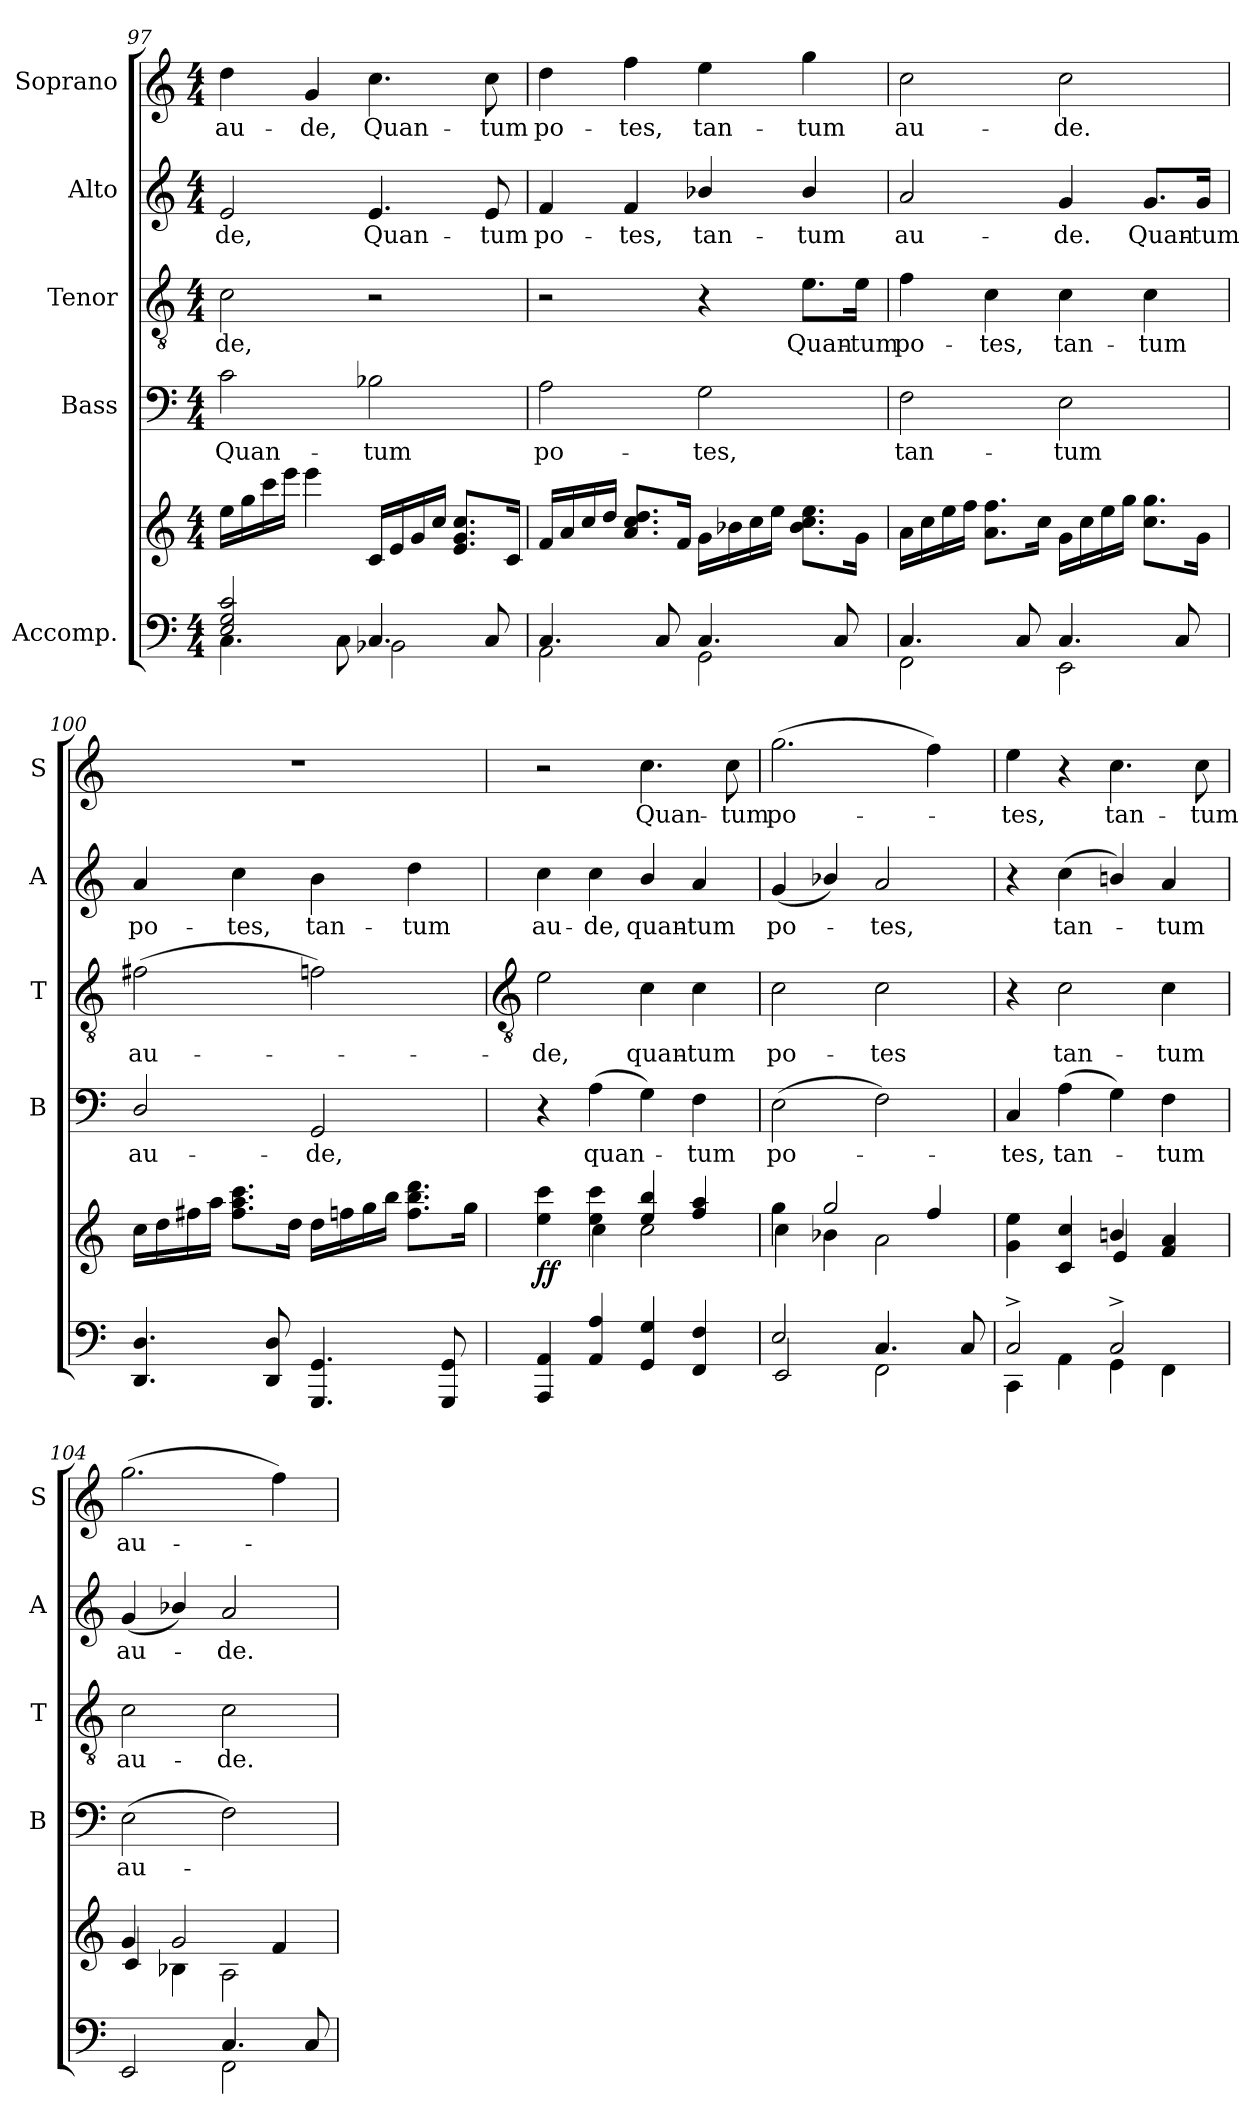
**kern	**kern	**dynam	**kern	**text	**kern	**text	**kern	**text	**kern	**text
*part5	*part5	*part5	*part4	*part4	*part3	*part3	*part2	*part2	*part1	*part1
*staff6	*staff5	*staff5/6	*staff4	*staff4	*staff3	*staff3	*staff2	*staff2	*staff1	*staff1
*I"Accomp.	*	*	*I"Bass	*	*I"Tenor	*	*I"Alto	*	*I"Soprano	*
*	*	*	*I'B	*	*I'T	*	*I'A	*	*I'S	*
!!LO:LB:g=z
*clefF4	*clefG2	*	*clefF4	*	*clefGv2	*	*clefG2	*	*clefG2	*
*k[]	*k[]	*	*k[]	*	*k[]	*	*k[]	*	*k[]	*
*C:	*C:	*	*C:	*	*C:	*	*C:	*	*C:	*
*M4/4	*M4/4	*	*M4/4	*	*M4/4	*	*M4/4	*	*M4/4	*
=97	=97	=97	=97	=97	=97	=97	=97	=97	=97	=97
*^	*	*	*	*	*	*	*	*	*	*
!	!	!	!	!	!LO:LY:b	!	!LO:LY:b	!	!LO:LY:b	!	!LO:LY:b
2E 2G 2c	4.C\	16eeLL	.	2c	Quan-	2c	de,	2e	de,	4dd	au-
.	.	16gg	.	.	.	.	.	.	.	.	.
.	.	16ccc	.	.	.	.	.	.	.	.	.
.	.	16eeeJJ	.	.	.	.	.	.	.	.	.
!	!	!	!	!	!	!	!	!	!	!	!LO:LY:b
.	.	4eee	.	.	.	.	.	.	.	4g	-de,
.	8C\	.	.	.	.	.	.	.	.	.	.
!	!	!	!	!	!LO:LY:b	!	!	!	!LO:LY:b	!	!LO:LY:b
4.C	2BB-X\	16cLL	.	2B-X	-tum	2r	.	4.e	Quan-	4.cc	Quan-
.	.	16e	.	.	.	.	.	.	.	.	.
.	.	16g	.	.	.	.	.	.	.	.	.
.	.	16ccJJ	.	.	.	.	.	.	.	.	.
.	.	8.e 8.g 8.ccL	.	.	.	.	.	.	.	.	.
!	!	!	!	!	!	!	!	!	!LO:LY:b	!	!LO:LY:b
8C	.	.	.	.	.	.	.	8e	-tum	8cc	-tum
.	.	16cJ	.	.	.	.	.	.	.	.	.
=98	=98	=98	=98	=98	=98	=98	=98	=98	=98	=98	=98
!	!	!	!	!	!LO:LY:b	!	!	!	!LO:LY:b	!	!LO:LY:b
4.C	2AA\	16fLL	.	2A	po-	2r	.	4f	po-	4dd	po-
.	.	16a	.	.	.	.	.	.	.	.	.
.	.	16cc	.	.	.	.	.	.	.	.	.
.	.	16ddJJ	.	.	.	.	.	.	.	.	.
!	!	!	!	!	!	!	!	!	!LO:LY:b	!	!LO:LY:b
.	.	8.a/ 8.cc/ 8.dd/L	.	.	.	.	.	4f	-tes,	4ff	-tes,
8C	.	.	.	.	.	.	.	.	.	.	.
.	.	16f\J	.	.	.	.	.	.	.	.	.
!	!	!	!	!	!LO:LY:b	!	!	!	!LO:LY:b	!	!LO:LY:b
4.C	2GG\	16gLL	.	2G	-tes,	4r	.	4b-X/	tan-	4ee	tan-
.	.	16b-X	.	.	.	.	.	.	.	.	.
.	.	16cc	.	.	.	.	.	.	.	.	.
.	.	16eeJJ	.	.	.	.	.	.	.	.	.
!	!	!	!	!	!	!	!LO:LY:b	!	!LO:LY:b	!	!LO:LY:b
.	.	8.b- 8.cc 8.eeL	.	.	.	8.e\L	Quan-	4b-/	-tum	4gg	-tum
8C	.	.	.	.	.	.	.	.	.	.	.
!	!	!	!	!	!	!	!LO:LY:b	!	!	!	!
.	.	16gJ	.	.	.	16e\Jk	-tum	.	.	.	.
=99	=99	=99	=99	=99	=99	=99	=99	=99	=99	=99	=99
!	!	!	!	!	!LO:LY:b	!	!LO:LY:b	!	!LO:LY:b	!	!LO:LY:b
4.C	2FF\	16aLL	.	2F	tan-	4f	po-	2a	au-	2cc	au-
.	.	16cc	.	.	.	.	.	.	.	.	.
.	.	16ee	.	.	.	.	.	.	.	.	.
.	.	16ffJJ	.	.	.	.	.	.	.	.	.
!	!	!	!	!	!	!	!LO:LY:b	!	!	!	!
.	.	8.a 8.ffL	.	.	.	4c	-tes,	.	.	.	.
8C	.	.	.	.	.	.	.	.	.	.	.
.	.	16ccJ	.	.	.	.	.	.	.	.	.
!	!	!	!	!	!LO:LY:b	!	!LO:LY:b	!	!LO:LY:b	!	!LO:LY:b
4.C	2EE\	16gLL	.	2E	-tum	4c	tan-	4g	-de.	2cc	-de.
.	.	16cc	.	.	.	.	.	.	.	.	.
.	.	16ee	.	.	.	.	.	.	.	.	.
.	.	16ggJJ	.	.	.	.	.	.	.	.	.
!	!	!	!	!	!	!	!LO:LY:b	!	!LO:LY:b	!	!
.	.	8.cc 8.ggL	.	.	.	4c	-tum	8.g/L	Quan-	.	.
8C	.	.	.	.	.	.	.	.	.	.	.
!	!	!	!	!	!	!	!	!	!LO:LY:b	!	!
.	.	16gJ	.	.	.	.	.	16g/Jk	-tum	.	.
=100	=100	=100	=100	=100	=100	=100	=100	=100	=100	=100	=100
!	!	!	!	!	!LO:LY:b	!	!LO:LY:b	!	!LO:LY:b	!	!
4.DD 4.D	1ryy	16ccLL	.	2D/	au-	(>2f#X	au-	4a	po-	1r	.
.	.	16dd	.	.	.	.	.	.	.	.	.
.	.	16ff#X	.	.	.	.	.	.	.	.	.
.	.	16aaJJ	.	.	.	.	.	.	.	.	.
!	!	!	!	!	!	!	!	!	!LO:LY:b	!	!
.	.	8.ff# 8.aa 8.cccL	.	.	.	.	.	4cc	-tes,	.	.
8DD 8D	.	.	.	.	.	.	.	.	.	.	.
.	.	16ddJ	.	.	.	.	.	.	.	.	.
!	!	!	!	!	!LO:LY:b	!	!	!	!LO:LY:b	!	!
4.GGG 4.GG	.	16ddLL	.	2GG	-de,	2fn)	.	4b	tan-	.	.
.	.	16ffn	.	.	.	.	.	.	.	.	.
.	.	16gg	.	.	.	.	.	.	.	.	.
.	.	16bbJJ	.	.	.	.	.	.	.	.	.
!	!	!	!	!	!	!	!	!	!LO:LY:b	!	!
.	.	8.ff 8.bb 8.dddL	.	.	.	.	.	4dd	-tum	.	.
8GGG 8GG	.	.	.	.	.	.	.	.	.	.	.
.	.	16ggJ	.	.	.	.	.	.	.	.	.
!!LO:LB:g=z
=101	=101	=101	=101	=101	=101	=101	=101	=101	=101	=101	=101
*	*	*	*	*	*	*clefGv2	*	*	*	*	*
*	*	*^	*	*	*	*	*	*	*	*	*
!	!	!	!	!LO:DY:b	!	!	!	!LO:LY:b	!	!LO:LY:b	!	!
4AAA 4AA	1ryy	4ryy	4ee 4ccc	ff	4r	.	2e	de,	4cc	au-	2r	.
!	!	!	!	!	!	!LO:LY:b	!	!	!	!LO:LY:b	!	!
4AA 4A	.	4ee\ 4ccc\	4cc	.	(>4A	quan-	.	.	4cc	-de,	.	.
!	!	!	!	!	!	!	!	!LO:LY:b	!	!LO:LY:b	!	!LO:LY:b
4GG 4G	.	4ee 4bb	2cc	.	4G)	.	4c	quan-	4b/	quan-	4.cc	Quan-
!	!	!	!	!	!	!LO:LY:b	!	!LO:LY:b	!	!LO:LY:b	!	!
4FF 4F	.	4ff 4aa	.	.	4F	tum	4c	-tum	4a	-tum	.	.
!	!	!	!	!	!	!	!	!	!	!	!	!LO:LY:b
.	.	.	.	.	.	.	.	.	.	.	8cc	-tum
=102	=102	=102	=102	=102	=102	=102	=102	=102	=102	=102	=102	=102
!	!	!	!	!	!	!LO:LY:b	!	!LO:LY:b	!	!LO:LY:b	!	!LO:LY:b
2E/	2EE/	4gg\	4cc	.	(>2E	po-	2c	po-	(<4g	po-	(>2.gg	po-
.	.	2gg/	4b-X	.	.	.	.	.	4b-X/)	.	.	.
!	!	!	!	!	!	!	!	!LO:LY:b	!	!LO:LY:b	!	!
4.C	2FF\	.	2a	.	2F)	.	2c	-tes	2a	tes,	.	.
.	.	4ff/	.	.	.	.	.	.	.	.	4ff)	.
8C	.	.	.	.	.	.	.	.	.	.	.	.
=103	=103	=103	=103	=103	=103	=103	=103	=103	=103	=103	=103	=103
!	!	!	!	!	!	!LO:LY:b	!	!	!	!	!	!LO:LY:b
2C^	4CC\	4g 4ee	2ryy	.	4C	tes,	4r	.	4r	.	4ee	tes,
!	!	!	!	!	!	!LO:LY:b	!	!LO:LY:b	!	!LO:LY:b	!	!
.	4AA\	4c 4cc	.	.	(>4A	tan-	2c	tan-	(<4cc	tan-	4r	.
!	!	!	!	!	!	!	!	!	!	!	!	!LO:LY:b
2C^	4GG\	4bn/	4e/	.	4G)	.	.	.	4bn/)	.	4.cc	tan-
!	!	!	!	!	!	!LO:LY:b	!	!LO:LY:b	!	!LO:LY:b	!	!
.	4FF\	4f 4a	4ryy	.	4F	tum	4c	-tum	4a	tum	.	.
!	!	!	!	!	!	!	!	!	!	!	!	!LO:LY:b
.	.	.	.	.	.	.	.	.	.	.	8cc	-tum
=104	=104	=104	=104	=104	=104	=104	=104	=104	=104	=104	=104	=104
!	!	!	!	!	!	!LO:LY:b	!	!LO:LY:b	!	!LO:LY:b	!	!LO:LY:b
2ryy	2EE/	4g	4c/	.	(>2E	au-	2c	au-	(<4g	au-	(>2.gg	au-
.	.	2g	4B-X\	.	.	.	.	.	4b-X/)	.	.	.
!	!	!	!	!	!	!	!	!LO:LY:b	!	!LO:LY:b	!	!
4.C	2FF\	.	2A\	.	2F)	.	2c	-de.	2a	de.	.	.
.	.	4f	.	.	.	.	.	.	.	.	4ff)	.
8C	.	.	.	.	.	.	.	.	.	.	.	.
*v	*v	*	*	*	*	*	*	*	*	*	*	*
*	*v	*v	*	*	*	*	*	*	*	*	*
=	=	=	=	=	=	=	=	=	=	=
*-	*-	*-	*-	*-	*-	*-	*-	*-	*-	*-
